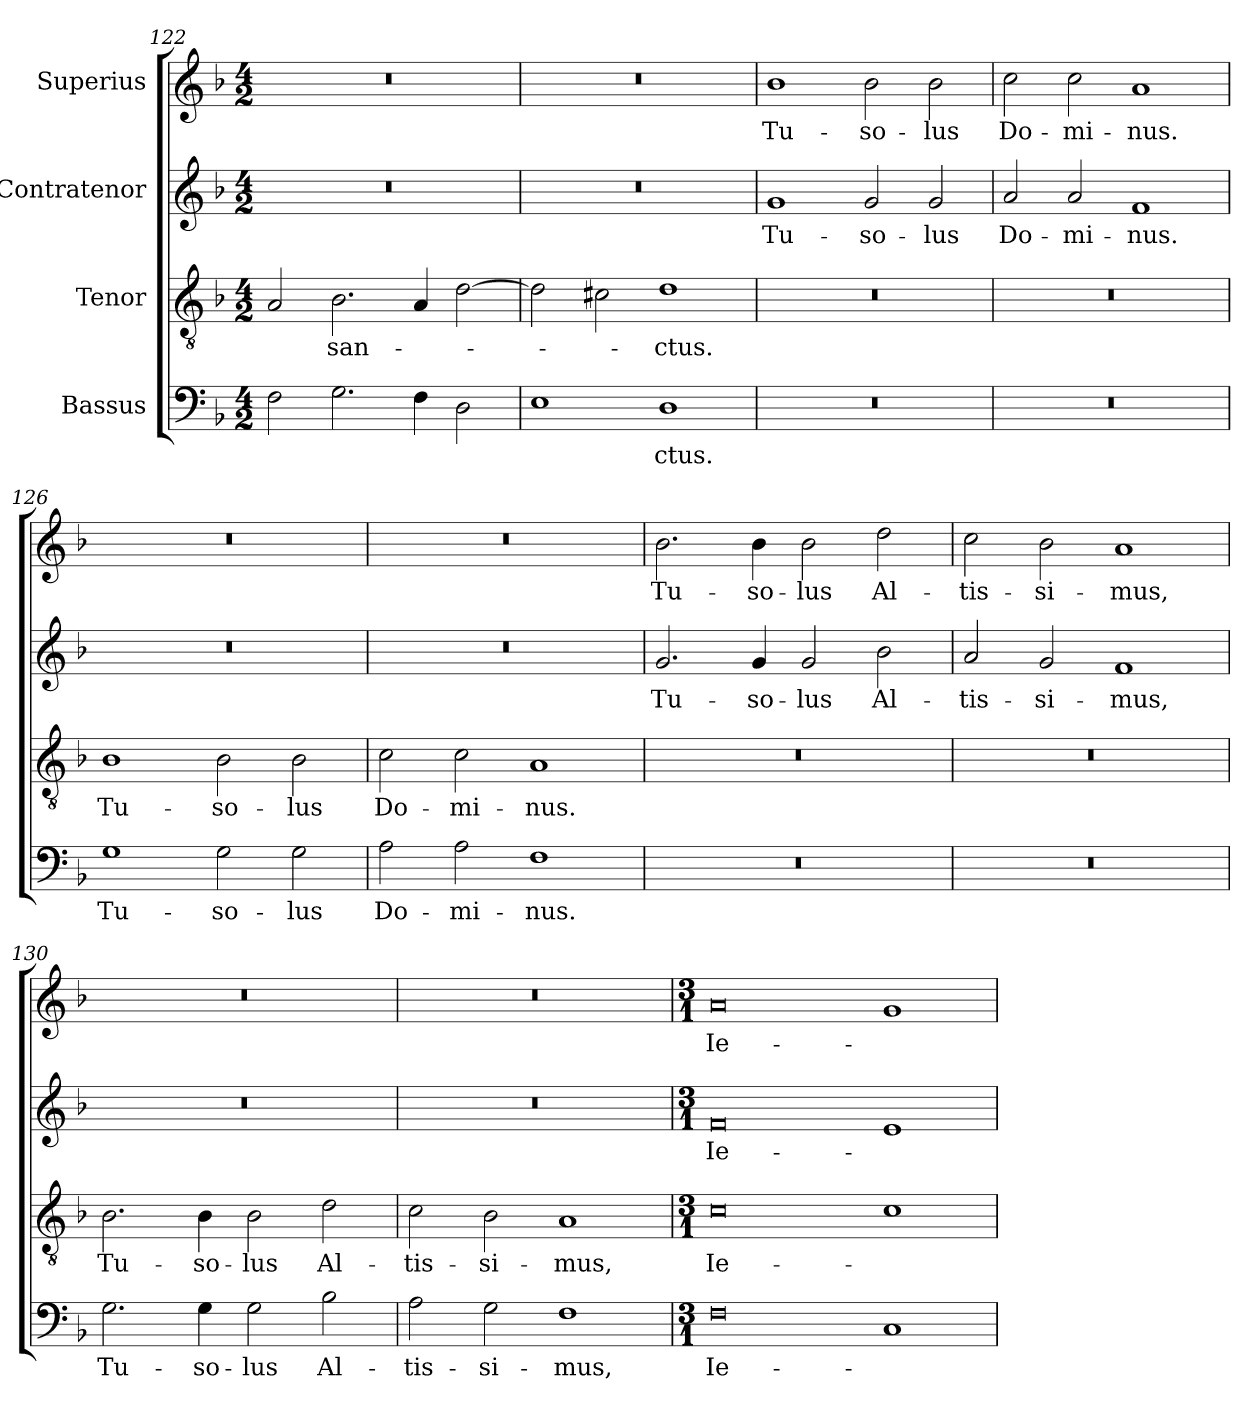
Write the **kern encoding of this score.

**kern	**text	**kern	**text	**kern	**text	**kern	**text
*part4	*part4	*part3	*part3	*part2	*part2	*part1	*part1
*staff4	*staff4	*staff3	*staff3	*staff2	*staff2	*staff1	*staff1
*I"Bassus	*	*I"Tenor	*	*I"Contratenor	*	*I"Superius	*
*clefF4	*	*clefGv2	*	*clefG2	*	*clefG2	*
*k[b-]	*	*k[b-]	*	*k[b-]	*	*k[b-]	*
*M4/2	*	*M4/2	*	*M4/2	*	*M4/2	*
=122	=122	=122	=122	=122	=122	=122	=122
2F\	.	2A/	.	0r	.	0r	.
2.G\	.	2.B-\	san-	.	.	.	.
4F\	.	4A/	.	.	.	.	.
2D\	.	[2d\	.	.	.	.	.
=123	=123	=123	=123	=123	=123	=123	=123
1E\	.	2d\]	.	0r	.	0r	.
.	.	2c#X\	.	.	.	.	.
1D\	-ctus.	1d\	-ctus.	.	.	.	.
=124	=124	=124	=124	=124	=124	=124	=124
0r	.	0r	.	1g/	Tu-	1b-\	Tu-
.	.	.	.	2g/	so-	2b-\	so-
.	.	.	.	2g/	-lus	2b-\	-lus
=125	=125	=125	=125	=125	=125	=125	=125
0r	.	0r	.	2a/	Do-	2cc\	Do-
.	.	.	.	2a/	-mi-	2cc\	-mi-
.	.	.	.	1f/	-nus.	1a/	-nus.
=126	=126	=126	=126	=126	=126	=126	=126
1G\	Tu-	1B-\	Tu-	0r	.	0r	.
2G\	so-	2B-\	so-	.	.	.	.
2G\	-lus	2B-\	-lus	.	.	.	.
=127	=127	=127	=127	=127	=127	=127	=127
2A\	Do-	2c\	Do-	0r	.	0r	.
2A\	-mi-	2c\	-mi-	.	.	.	.
1F\	-nus.	1A/	-nus.	.	.	.	.
=128	=128	=128	=128	=128	=128	=128	=128
0r	.	0r	.	2.g/	Tu-	2.b-\	Tu-
.	.	.	.	4g/	so-	4b-\	so-
.	.	.	.	2g/	-lus	2b-\	-lus
.	.	.	.	2b-\	Al-	2dd\	Al-
=129	=129	=129	=129	=129	=129	=129	=129
0r	.	0r	.	2a/	-tis-	2cc\	-tis-
.	.	.	.	2g/	-si-	2b-\	-si-
.	.	.	.	1f/	-mus,	1a/	-mus,
=130	=130	=130	=130	=130	=130	=130	=130
2.G\	Tu-	2.B-\	Tu-	0r	.	0r	.
4G\	so-	4B-\	so-	.	.	.	.
2G\	-lus	2B-\	-lus	.	.	.	.
2B-\	Al-	2d\	Al-	.	.	.	.
=131	=131	=131	=131	=131	=131	=131	=131
2A\	-tis-	2c\	-tis-	0r	.	0r	.
2G\	-si-	2B-\	-si-	.	.	.	.
1F\	-mus,	1A/	-mus,	.	.	.	.
=132	=132	=132	=132	=132	=132	=132	=132
*M3/1	*	*M3/1	*	*M3/1	*	*M3/1	*
0F\	Ie-	0c\	Ie-	0f/	Ie-	0a/	Ie-
1C/	.	1c\	.	1e/	.	1g/	.
=	=	=	=	=	=	=	=
*-	*-	*-	*-	*-	*-	*-	*-
